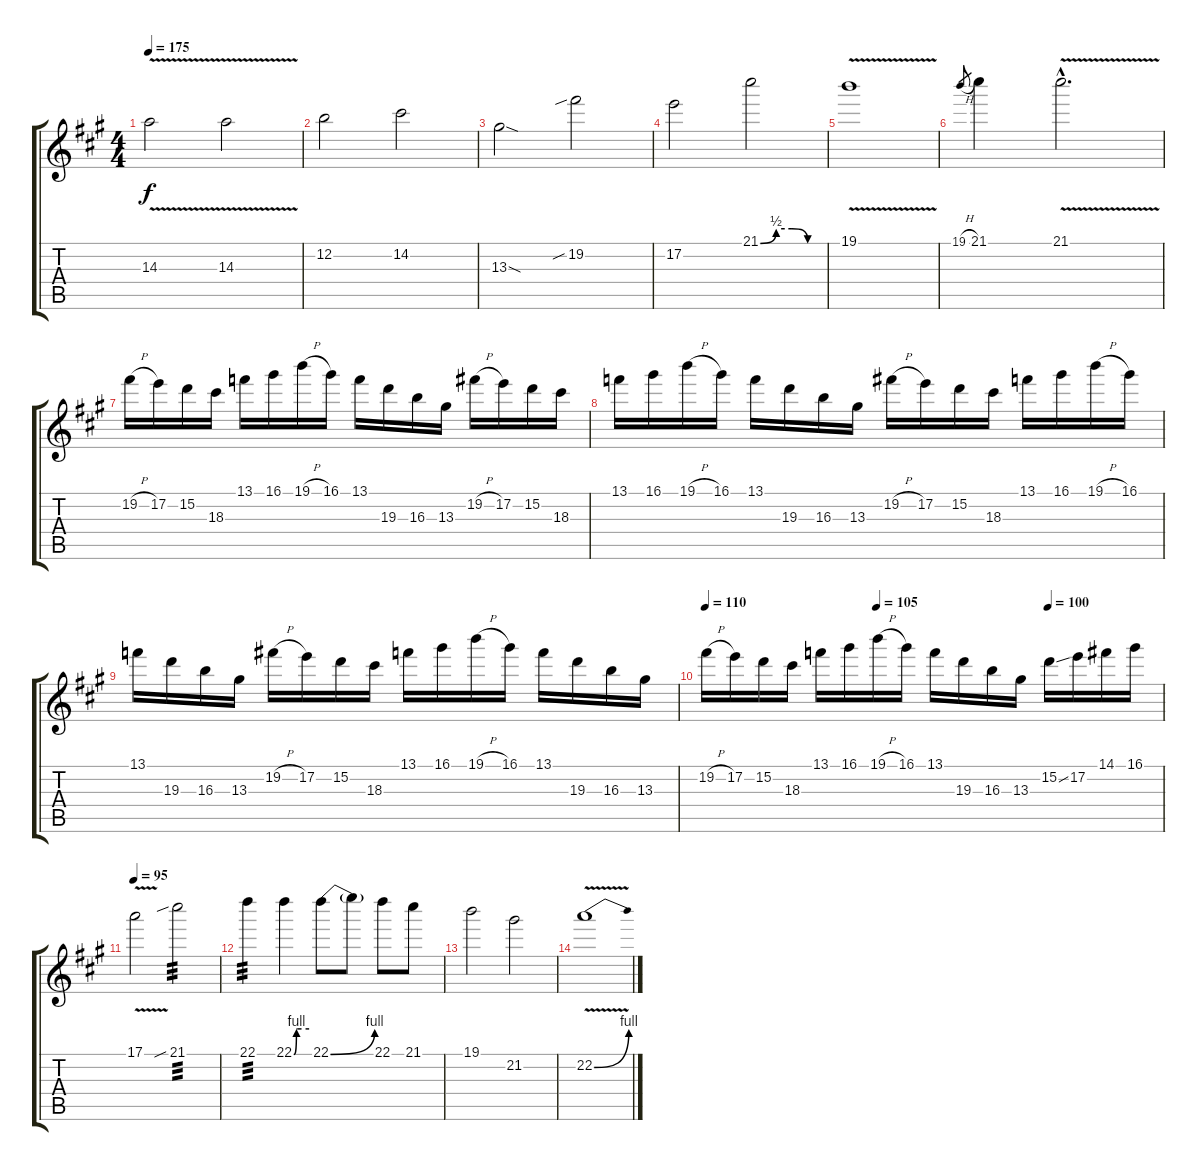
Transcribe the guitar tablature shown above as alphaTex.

\track "" {instrument distortionguitar}
\staff {score tabs}
\tuning (E4 B3 G3 D3 A2 E2) {hide}
\ts (4 4)
\tempo 175
\clef g2
\ks a
14.3{v}.2{dy f} 14.3{v}.2 |
12.2.2 14.2.2 |
13.3{sod}.2 19.2{sib}.2 |
17.2.2 21.1{be (custom 0 0 15 2 30 2 45 0 60 0)}.2 |
19.1{v}.1 |
19.1{h}.8{gr} 21.1.4 21.1{v hac}.2{d} |
19.2{h}.16 17.2.16 15.2.16 18.3.16 13.1.16 16.1.16 19.1{h}.16 16.1.16 13.1.16 19.3.16 16.3.16 13.3.16 19.2{h}.16 17.2.16 15.2.16 18.3.16 |
13.1.16 16.1.16 19.1{h}.16 16.1.16 13.1.16 19.3.16 16.3.16 13.3.16 19.2{h}.16 17.2.16 15.2.16 18.3.16 13.1.16 16.1.16 19.1{h}.16 16.1.16 |
13.1.16 19.3.16 16.3.16 13.3.16 19.2{h}.16 17.2.16 15.2.16 18.3.16 13.1.16 16.1.16 19.1{h}.16 16.1.16 13.1.16 19.3.16 16.3.16 13.3.16 |
\tempo 110
\tempo (105 0.375)
\tempo (100 0.75)
19.2{h}.16 17.2.16 15.2.16 18.3.16 13.1.16 16.1.16 19.1{h}.16 16.1.16 13.1.16 19.3.16 16.3.16 13.3.16 15.2{ss}.16 17.2.16 14.1.16 16.1.16 |
\tempo 95
17.1{v}.2 21.1{sib}.2{tp 3} |
22.1.4{tp 3} 22.1{be (custom 0 0 10 4 15 4 30 4 60 4)}.4 22.1{be (bend 0 0 60 4)}.8 22.1{t}.8 22.1.8 21.1.8 |
19.1.2 21.2.2 |
22.2{be (bend 0 0 60 4) v}.1
